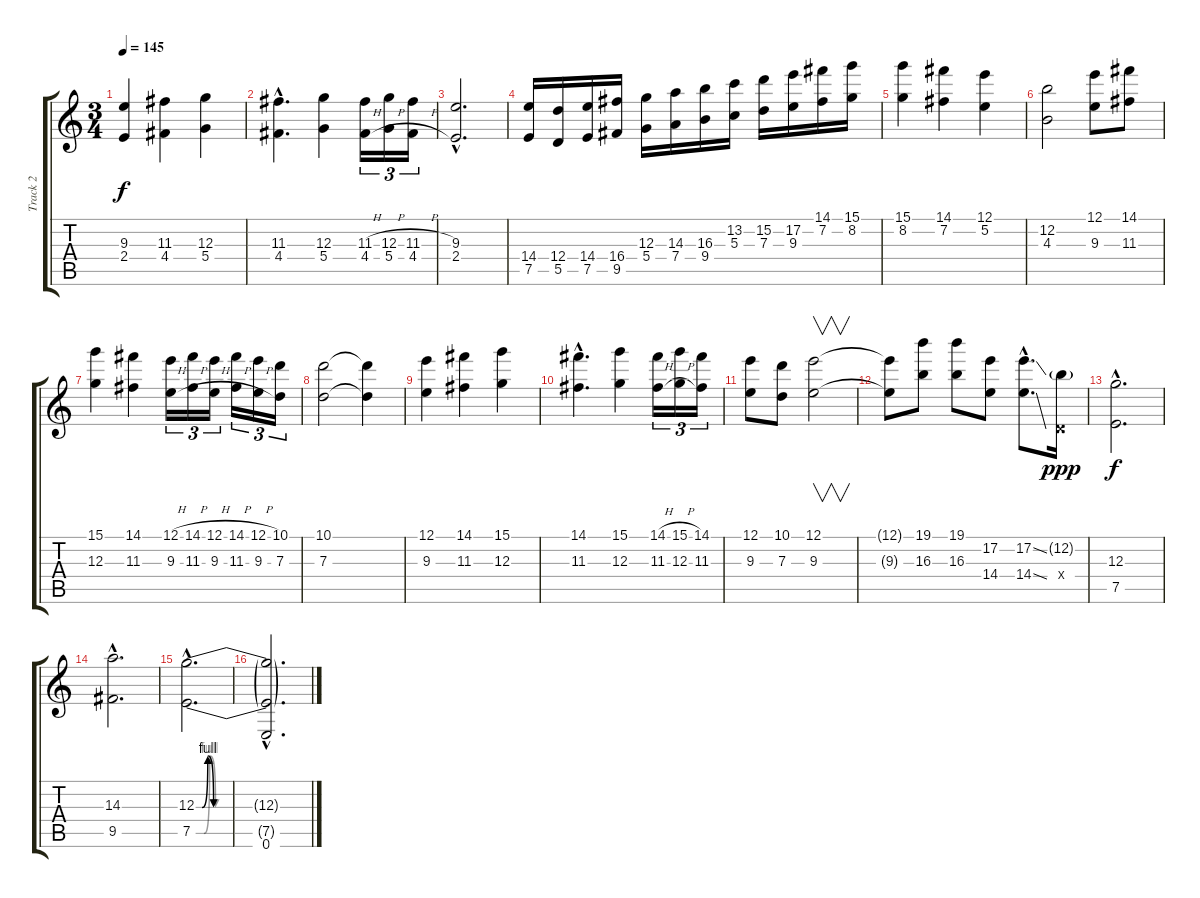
\track ("Track 2" "Track 2") {instrument distortionguitar}
\staff {score tabs}
\tuning (E4 B3 G3 D3 A2 E2) {hide}
\ts (3 4)
\tempo 145
\clef g2
\ks c
(9.3 2.4).4{dy f} (11.3 4.4).4 (12.3 5.4).4 |
(11.3{hac} 4.4{hac}).4{d} (12.3 5.4).4 (11.3{h} 4.4{h}).16{tu (3 2)} (12.3{h} 5.4{h}).16{tu (3 2)} (11.3{h} 4.4{h}).16{tu (3 2)} |
(9.3{hac} 2.4{hac}).2{d} |
(14.4 7.5).16 (12.4 5.5).16 (14.4 7.5).16 (16.4 9.5).16 (12.3 5.4).16 (14.3 7.4).16 (16.3 9.4).16 (13.2 5.3).16 (15.2 7.3).16 (17.2 9.3).16 (14.1 7.2).16 (15.1 8.2).16 |
(15.1 8.2).4 (14.1 7.2).4 (12.1 5.2).4 |
(12.2 4.3).2 (12.1 9.3).8 (14.1 11.3).8 |
(15.1 12.3).4 (14.1 11.3).4 (12.1{h} 9.3{h}).16{tu (3 2)} (14.1{h} 11.3{h}).16{tu (3 2)} (12.1{h} 9.3{h}).16{tu (3 2)} (14.1{h} 11.3{h}).16{tu (3 2)} (12.1{h} 9.3{h}).16{tu (3 2)} (10.1 7.3).16{tu (3 2)} |
(10.1 7.3).2 (10.1{t} 7.3{t}).4 |
(12.1 9.3).4 (14.1 11.3).4 (15.1 12.3).4 |
(14.1{hac} 11.3{hac}).4{d} (15.1 12.3).4 (14.1{h} 11.3{h}).16{tu (3 2)} (15.1{h} 12.3{h}).16{tu (3 2)} (14.1 11.3).16{tu (3 2)} |
(12.1 9.3).8 (10.1 7.3).8 (12.1 9.3).2{v} |
(12.1{t} 9.3{t}).8 (19.1 16.3).8 (19.1 16.3).8 (17.2 14.4).8 (17.2{ss hac} 14.4{ss hac}).8{d} (12.2{g} 0.4{x}).16{dy ppp} |
(12.3{hac} 7.5{hac}).2{d dy f} |
(14.3{hac} 9.5{hac}).2{d} |
(12.3{be (custom 0 0 3 0 6 4 9 0 60 0) hac} 7.5{be (custom 0 0 4 0 7 4 10 0 45 0 60 0) hac}).2{d} |
(12.3{hac t} 7.5{hac t} 0.6{hac}).2{d}
